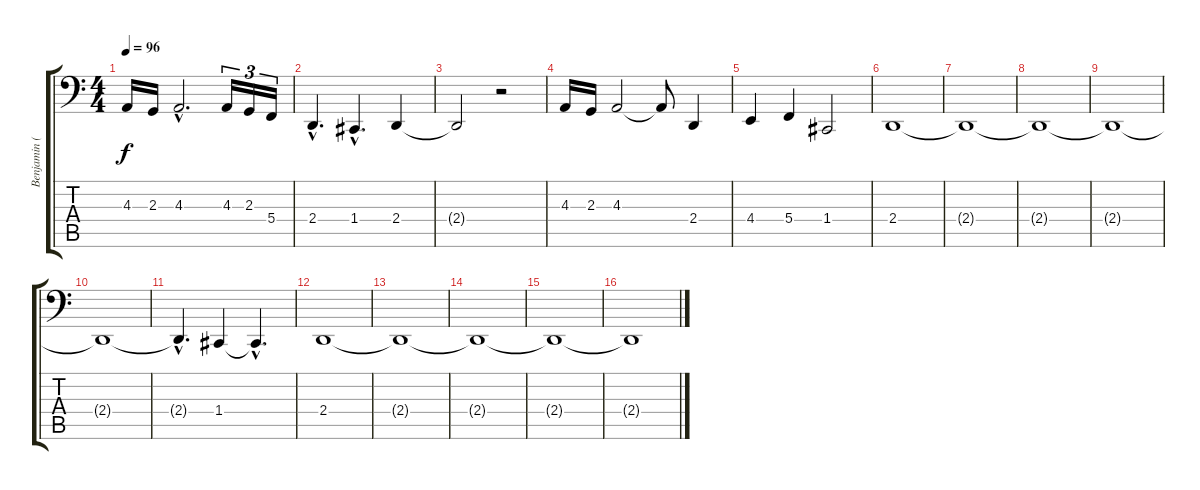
\track ("Benjamin (KeybLow)" "Benjamin (") {instrument churchorgan}
\staff {score tabs}
\tuning (D3 A2 F2 C2 G1 D1) {hide}
\ts (4 4)
\section ("" "")
\tempo 96
\tempo 115
\tempo 96
\clef f4
\ks c
4.3.16{dy f volume 11 balance 7 instrument churchorgan} 2.3.16 4.3{hac}.2{d} 4.3.16{tu (3 2)} 2.3.16{tu (3 2)} 5.4.16{tu (3 2)} |
2.4{hac}.4{d} 1.4{hac}.4{d} 2.4.4 |
2.4{t}.2 r.2 |
4.3.16 2.3.16 4.3.2 4.3{t}.8 2.4.4 |
4.4.4 5.4.4 1.4.2 |
2.4.1 |
2.4{t}.1 |
2.4{t}.1 |
2.4{t}.1 |
2.4{t}.1 |
2.4{hac t}.4{d} 1.4.4 1.4{hac t}.4{d} |
2.4.1 |
2.4{t}.1 |
2.4{t}.1 |
2.4{t}.1 |
2.4{t}.1
